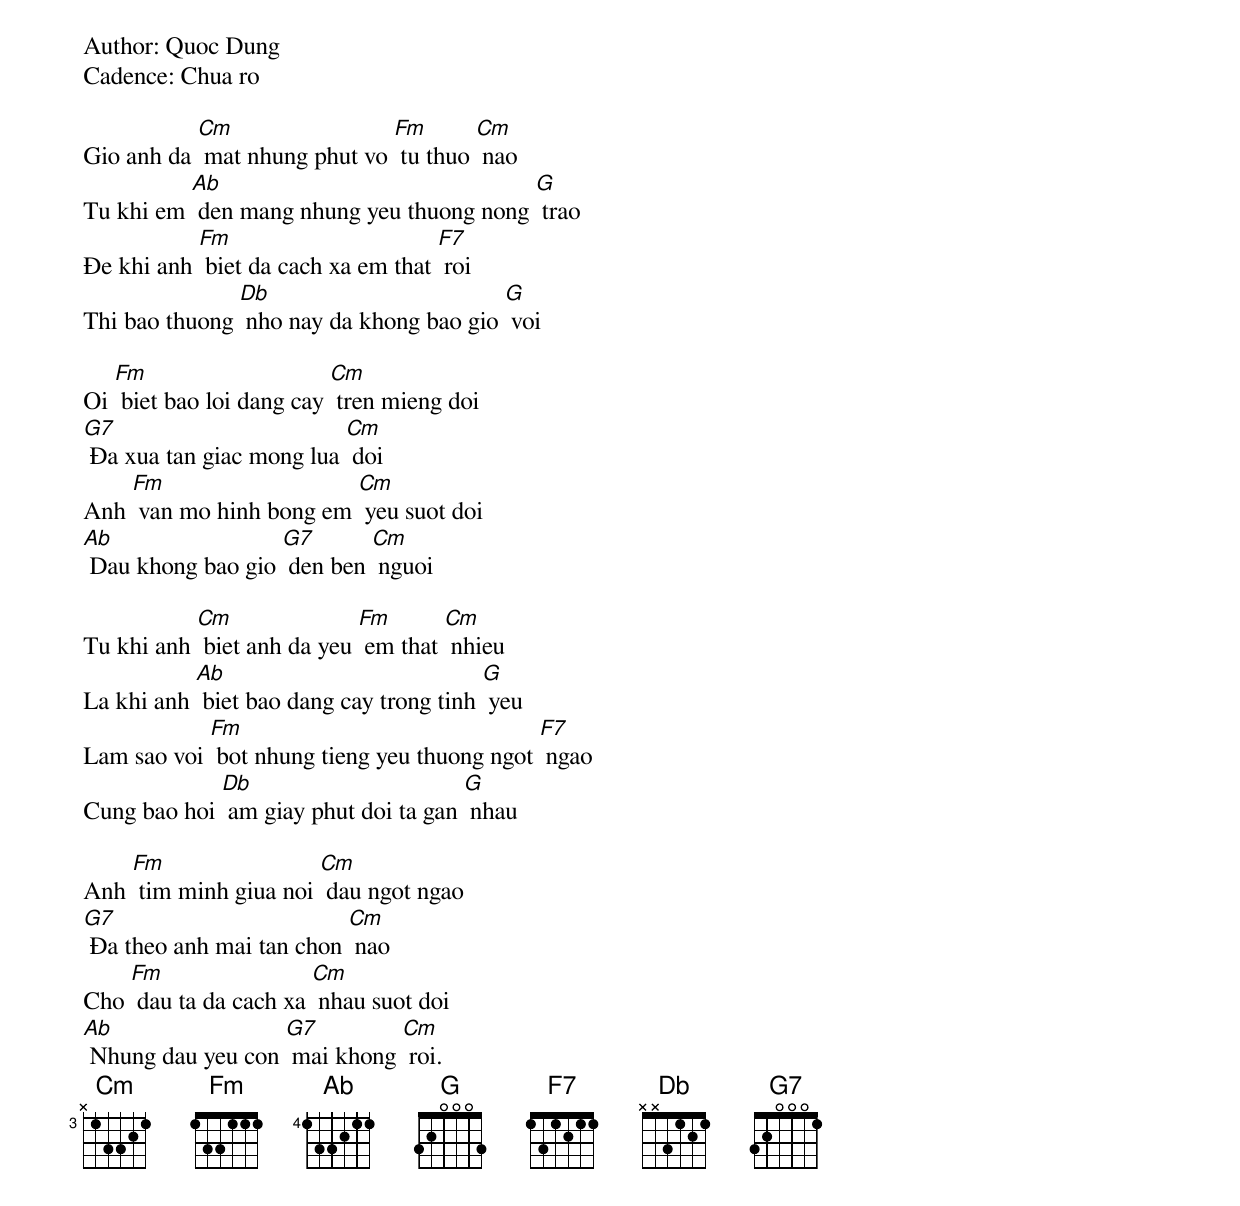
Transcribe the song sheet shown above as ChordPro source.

Author: Quoc Dung
Cadence: Chua ro

Gio anh da [Cm] mat nhung phut vo [Fm] tu thuo [Cm] nao
Tu khi em [Ab] den mang nhung yeu thuong nong [G] trao
Ðe khi anh [Fm] biet da cach xa em that [F7] roi
Thi bao thuong [Db] nho nay da khong bao gio [G] voi

Oi [Fm] biet bao loi dang cay [Cm] tren mieng doi
[G7] Ða xua tan giac mong lua [Cm] doi
Anh [Fm] van mo hinh bong em [Cm] yeu suot doi
[Ab] Dau khong bao gio [G7] den ben [Cm] nguoi

Tu khi anh [Cm] biet anh da yeu [Fm] em that [Cm] nhieu
La khi anh [Ab] biet bao dang cay trong tinh [G] yeu
Lam sao voi [Fm] bot nhung tieng yeu thuong ngot [F7] ngao
Cung bao hoi [Db] am giay phut doi ta gan [G] nhau

Anh [Fm] tim minh giua noi [Cm] dau ngot ngao
[G7] Ða theo anh mai tan chon [Cm] nao
Cho [Fm] dau ta da cach xa [Cm] nhau suot doi
[Ab] Nhung dau yeu con [G7] mai khong [Cm] roi.
